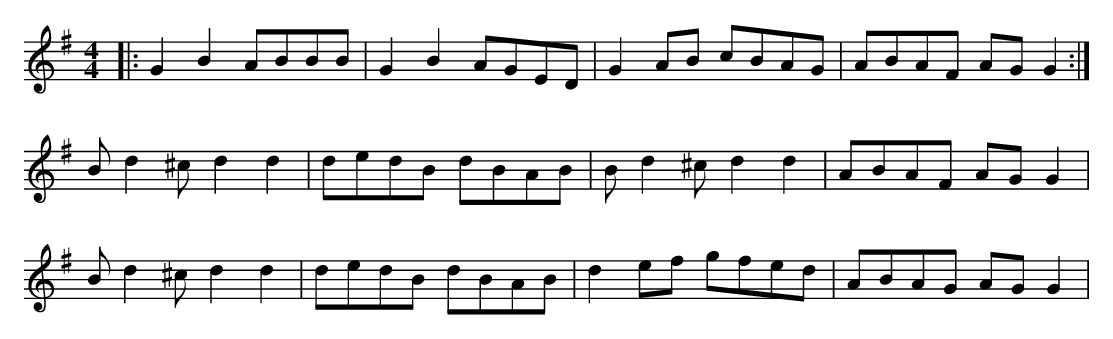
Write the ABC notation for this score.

X:1
M:4/4
K:G
|:G2B2 ABBB|G2B2 AGED|G2AB cBAG|ABAF AGG2:|
Bd2^c d2d2|dedB dBAB|Bd2^c d2d2|ABAF AGG2|
Bd2^c d2d2|dedB dBAB|d2ef gfed|ABAG AGG2|
